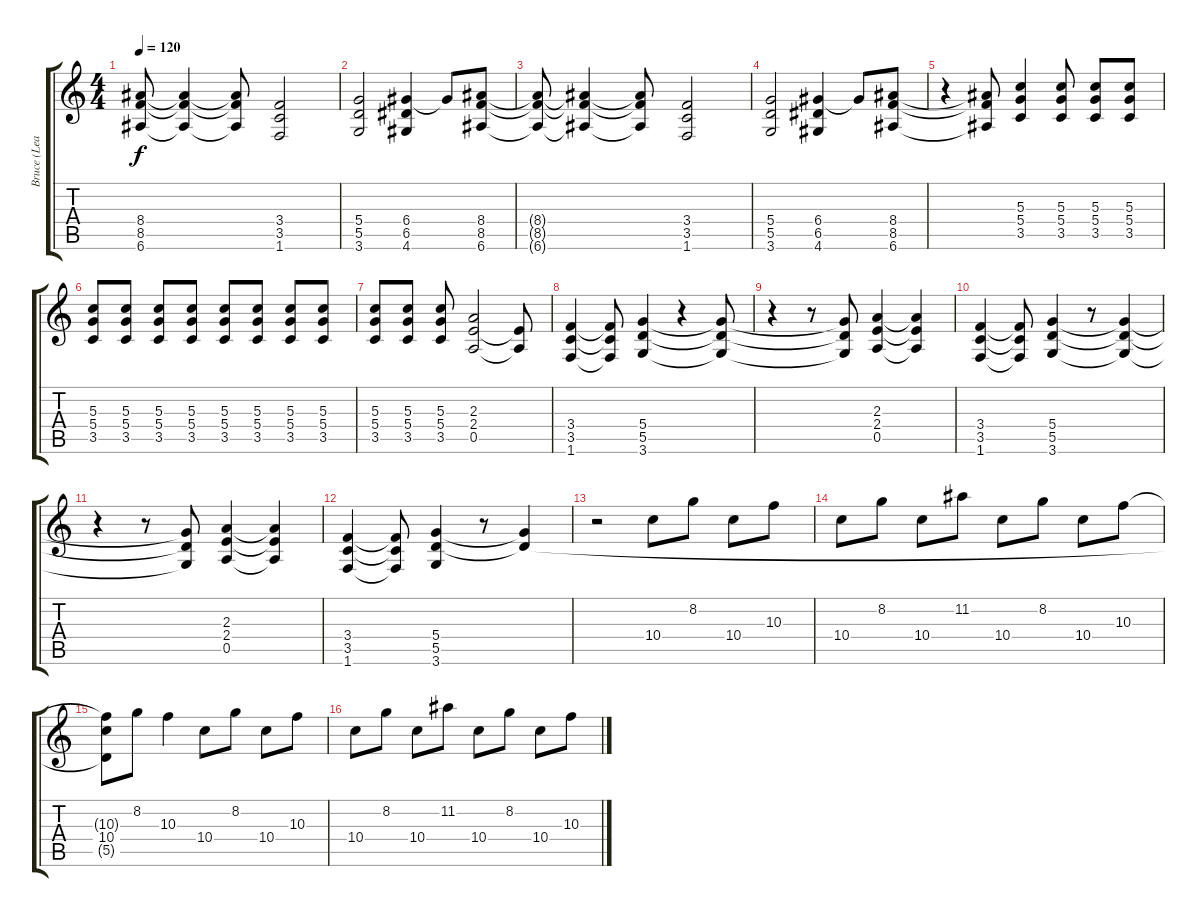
\track ("Bruce (Lead)" "Bruce (Lea") {instrument distortionguitar}
\staff {score tabs}
\tuning (E4 B3 G3 D3 A2 E2) {hide}
\ts (4 4)
\tempo 120
\clef g2
\ks c
(8.4{t} 8.5{t} 6.6{t}).8{dy f} (8.4{t} 8.5{t} 6.6{t}).4 (8.4{t} 8.5{t} 6.6{t}).8 (3.4 3.5 1.6).2 |
(5.4 5.5 3.6).2 (6.4 6.5 4.6).4 6.4{t}.8 (8.4 8.5 6.6).8 |
(8.4{t} 8.5{t} 6.6{t}).8 (8.4{t} 8.5{t} 6.6{t}).4 (8.4{t} 8.5{t} 6.6{t}).8 (3.4 3.5 1.6).2 |
(5.4 5.5 3.6).2 (6.4 6.5 4.6).4 6.4{t}.8 (8.4 8.5 6.6).8 |
r.4 (8.4{t} 8.5{t} 6.6{t}).8 (5.3 5.4 3.5).4 (5.3 5.4 3.5).8 (5.3 5.4 3.5).8 (5.3 5.4 3.5).8 |
(5.3 5.4 3.5).8 (5.3 5.4 3.5).8 (5.3 5.4 3.5).8 (5.3 5.4 3.5).8 (5.3 5.4 3.5).8 (5.3 5.4 3.5).8 (5.3 5.4 3.5).8 (5.3 5.4 3.5).8 |
(5.3 5.4 3.5).8 (5.3 5.4 3.5).8 (5.3 5.4 3.5).8 (2.3 2.4 0.5).2 (2.4{t} 0.5{t}).8 |
(3.4 3.5 1.6).4 (3.4{t} 3.5{t} 1.6{t}).8 (5.4 5.5 3.6).4 r.4 (5.4{t} 5.5{t} 3.6{t}).8 |
r.4 r.8 (5.4{t} 5.5{t} 3.6{t}).8 (2.3 2.4 0.5).4 (2.3{t} 2.4{t} 0.5{t}).4 |
(3.4 3.5 1.6).4 (3.4{t} 3.5{t} 1.6{t}).8 (5.4 5.5 3.6).4 r.8 (5.4{t} 5.5{t} 3.6{t}).4 |
r.4 r.8 (5.4{t} 5.5{t} 3.6{t}).8 (2.3 2.4 0.5).4 (2.3{t} 2.4{t} 0.5{t}).4 |
(3.4 3.5 1.6).4 (3.4{t} 3.5{t} 1.6{t}).8 (5.4 5.5 3.6).4 r.8 (5.4{t} 5.5{t}).4 |
r.2 10.4.8 8.2.8 10.4.8 10.3.8 |
10.4.8 8.2.8 10.4.8 11.2.8 10.4.8 8.2.8 10.4.8 10.3.8 |
(10.3{t} 10.4 5.5{t}).8 8.2.8 10.3.4 10.4.8 8.2.8 10.4.8 10.3.8 |
10.4.8 8.2.8 10.4.8 11.2.8 10.4.8 8.2.8 10.4.8 10.3.8
